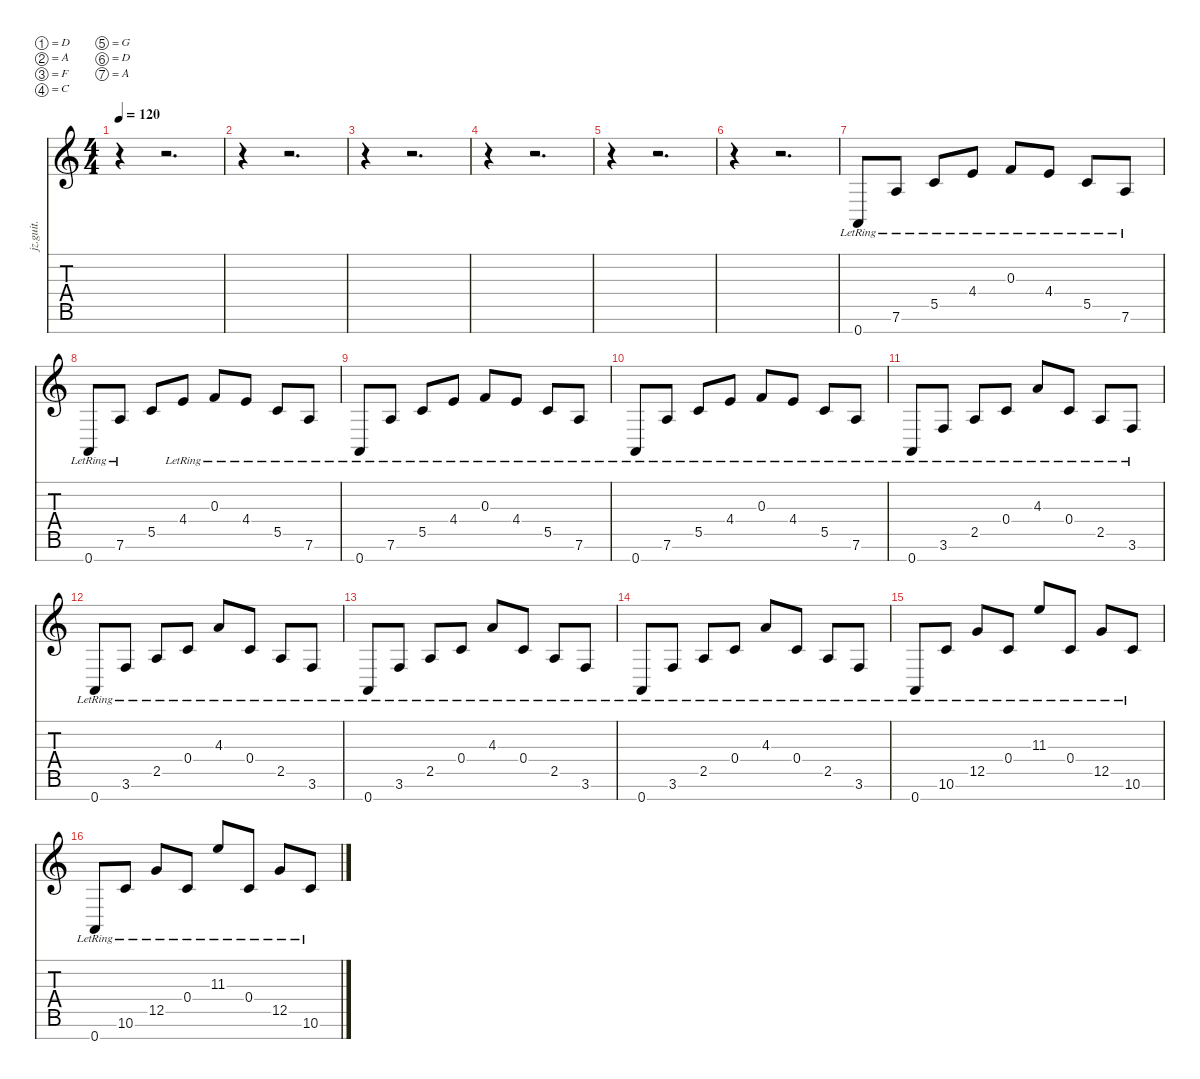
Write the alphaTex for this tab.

\defaultSystemsLayout 4
\hideDynamics
\bracketExtendMode nobrackets
\otherSystemsTrackNameOrientation horizontal
\track ("Guitar 3" "jz.guit.") {instrument electricguitarjazz}
\staff {score tabs}
\tuning (D4 A3 F3 C3 G2 D2 A1)
\ts (4 4)
\tempo 120
\clef g2
\ks c
r.4{dy f beam Down} r.2{d beam Down} |
r.4{beam Down} r.2{d beam Down} |
r.4{beam Down} r.2{d beam Down} |
r.4{beam Down} r.2{d beam Down} |
r.4{beam Down} r.2{d beam Down} |
r.4{beam Down} r.2{d beam Down} |
0.7{lr}.8{beam Up} 7.6{lr}.8{beam Up} 5.5{lr}.8{beam Up} 4.4{lr}.8{beam Up} 0.3{lr}.8{beam Up} 4.4{lr}.8{beam Up} 5.5{lr}.8{beam Up} 7.6{lr}.8{beam Up} |
0.7{lr}.8{beam Up} 7.6{lr}.8{beam Up} 5.5.8{beam Up} 4.4{lr}.8{beam Up} 0.3{lr}.8{beam Up} 4.4{lr}.8{beam Up} 5.5{lr}.8{beam Up} 7.6{lr}.8{beam Up} |
0.7{lr}.8{beam Up} 7.6{lr}.8{beam Up} 5.5{lr}.8{beam Up} 4.4{lr}.8{beam Up} 0.3{lr}.8{beam Up} 4.4{lr}.8{beam Up} 5.5{lr}.8{beam Up} 7.6{lr}.8{beam Up} |
0.7{lr}.8{beam Up} 7.6{lr}.8{beam Up} 5.5{lr}.8{beam Up} 4.4{lr}.8{beam Up} 0.3{lr}.8{beam Up} 4.4{lr}.8{beam Up} 5.5{lr}.8{beam Up} 7.6{lr}.8{beam Up} |
0.7{lr}.8{beam Up} 3.6{lr}.8{beam Up} 2.5{lr}.8{beam Up} 0.4{lr}.8{beam Up} 4.3{lr}.8{beam Up} 0.4{lr}.8{beam Up} 2.5{lr}.8{beam Up} 3.6{lr}.8{beam Up} |
0.7{lr}.8{beam Up} 3.6{lr}.8{beam Up} 2.5{lr}.8{beam Up} 0.4{lr}.8{beam Up} 4.3{lr}.8{beam Up} 0.4{lr}.8{beam Up} 2.5{lr}.8{beam Up} 3.6{lr}.8{beam Up} |
0.7{lr}.8{beam Up} 3.6{lr}.8{beam Up} 2.5{lr}.8{beam Up} 0.4{lr}.8{beam Up} 4.3{lr}.8{beam Up} 0.4{lr}.8{beam Up} 2.5{lr}.8{beam Up} 3.6{lr}.8{beam Up} |
0.7{lr}.8{beam Up} 3.6{lr}.8{beam Up} 2.5{lr}.8{beam Up} 0.4{lr}.8{beam Up} 4.3{lr}.8{beam Up} 0.4{lr}.8{beam Up} 2.5{lr}.8{beam Up} 3.6{lr}.8{beam Up} |
0.7{lr}.8{beam Up} 10.6{lr}.8{beam Up} 12.5{lr}.8{beam Up} 0.4{lr}.8{beam Up} 11.3{lr}.8{beam Up} 0.4{lr}.8{beam Up} 12.5{lr}.8{beam Up} 10.6{lr}.8{beam Up} |
0.7{lr}.8{beam Up} 10.6{lr}.8{beam Up} 12.5{lr}.8{beam Up} 0.4{lr}.8{beam Up} 11.3{lr}.8{beam Up} 0.4{lr}.8{beam Up} 12.5{lr}.8{beam Up} 10.6{lr}.8{beam Up}
